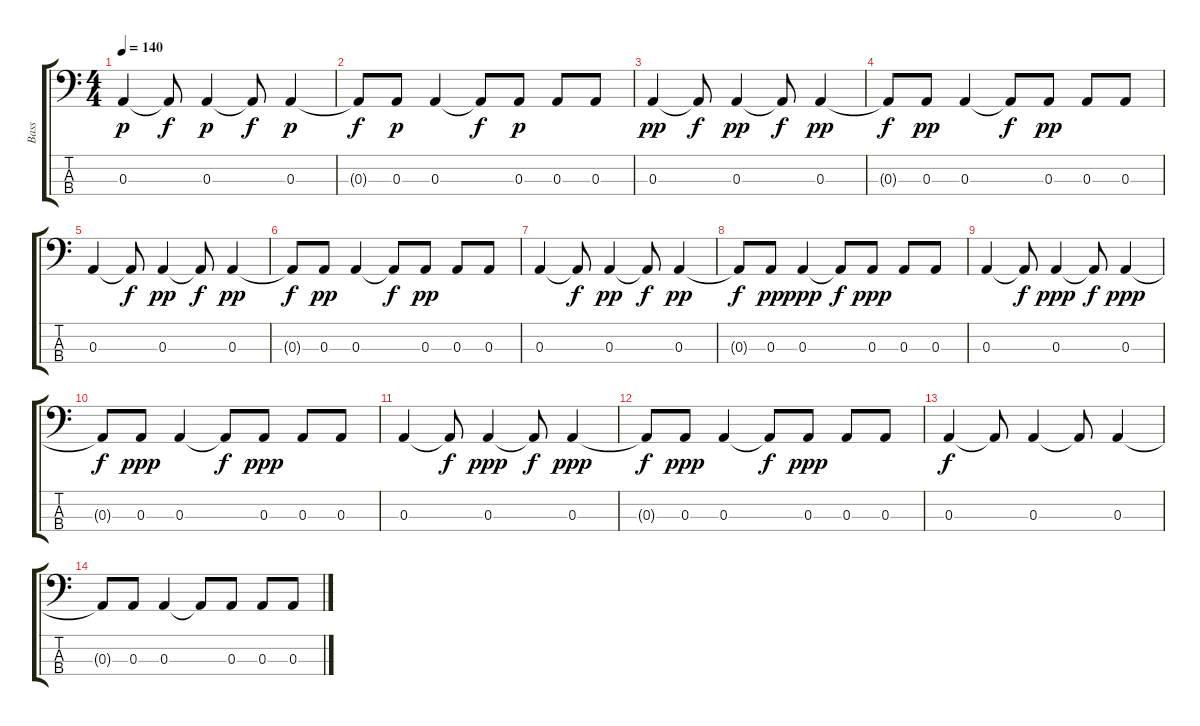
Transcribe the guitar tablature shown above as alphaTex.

\track ("Bass" "Bass") {instrument electricbasspick}
\staff {score tabs}
\tuning (G2 D2 A1 E1) {hide}
\ts (4 4)
\tempo 140
\clef f4
\ks c
0.3.4{dy p} 0.3{t}.8{dy f} 0.3.4{dy p} 0.3{t}.8{dy f} 0.3.4{dy p} |
0.3{t}.8{dy f} 0.3.8{dy p} 0.3.4 0.3{t}.8{dy f} 0.3.8{dy p} 0.3.8 0.3.8 |
0.3.4{dy pp} 0.3{t}.8{dy f} 0.3.4{dy pp} 0.3{t}.8{dy f} 0.3.4{dy pp} |
0.3{t}.8{dy f} 0.3.8{dy pp} 0.3.4 0.3{t}.8{dy f} 0.3.8{dy pp} 0.3.8 0.3.8 |
0.3.4 0.3{t}.8{dy f} 0.3.4{dy pp} 0.3{t}.8{dy f} 0.3.4{dy pp} |
0.3{t}.8{dy f} 0.3.8{dy pp} 0.3.4 0.3{t}.8{dy f} 0.3.8{dy pp} 0.3.8 0.3.8 |
0.3.4 0.3{t}.8{dy f} 0.3.4{dy pp} 0.3{t}.8{dy f} 0.3.4{dy pp} |
0.3{t}.8{dy f} 0.3.8{dy pp} 0.3.4{dy ppp} 0.3{t}.8{dy f} 0.3.8{dy ppp} 0.3.8 0.3.8 |
0.3.4 0.3{t}.8{dy f} 0.3.4{dy ppp} 0.3{t}.8{dy f} 0.3.4{dy ppp} |
0.3{t}.8{dy f} 0.3.8{dy ppp} 0.3.4 0.3{t}.8{dy f} 0.3.8{dy ppp} 0.3.8 0.3.8 |
0.3.4 0.3{t}.8{dy f} 0.3.4{dy ppp} 0.3{t}.8{dy f} 0.3.4{dy ppp} |
0.3{t}.8{dy f} 0.3.8{dy ppp} 0.3.4 0.3{t}.8{dy f} 0.3.8{dy ppp} 0.3.8 0.3.8 |
0.3.4{dy f} 0.3{t}.8 0.3.4 0.3{t}.8 0.3.4 |
0.3{t}.8 0.3.8 0.3.4 0.3{t}.8 0.3.8 0.3.8 0.3.8
